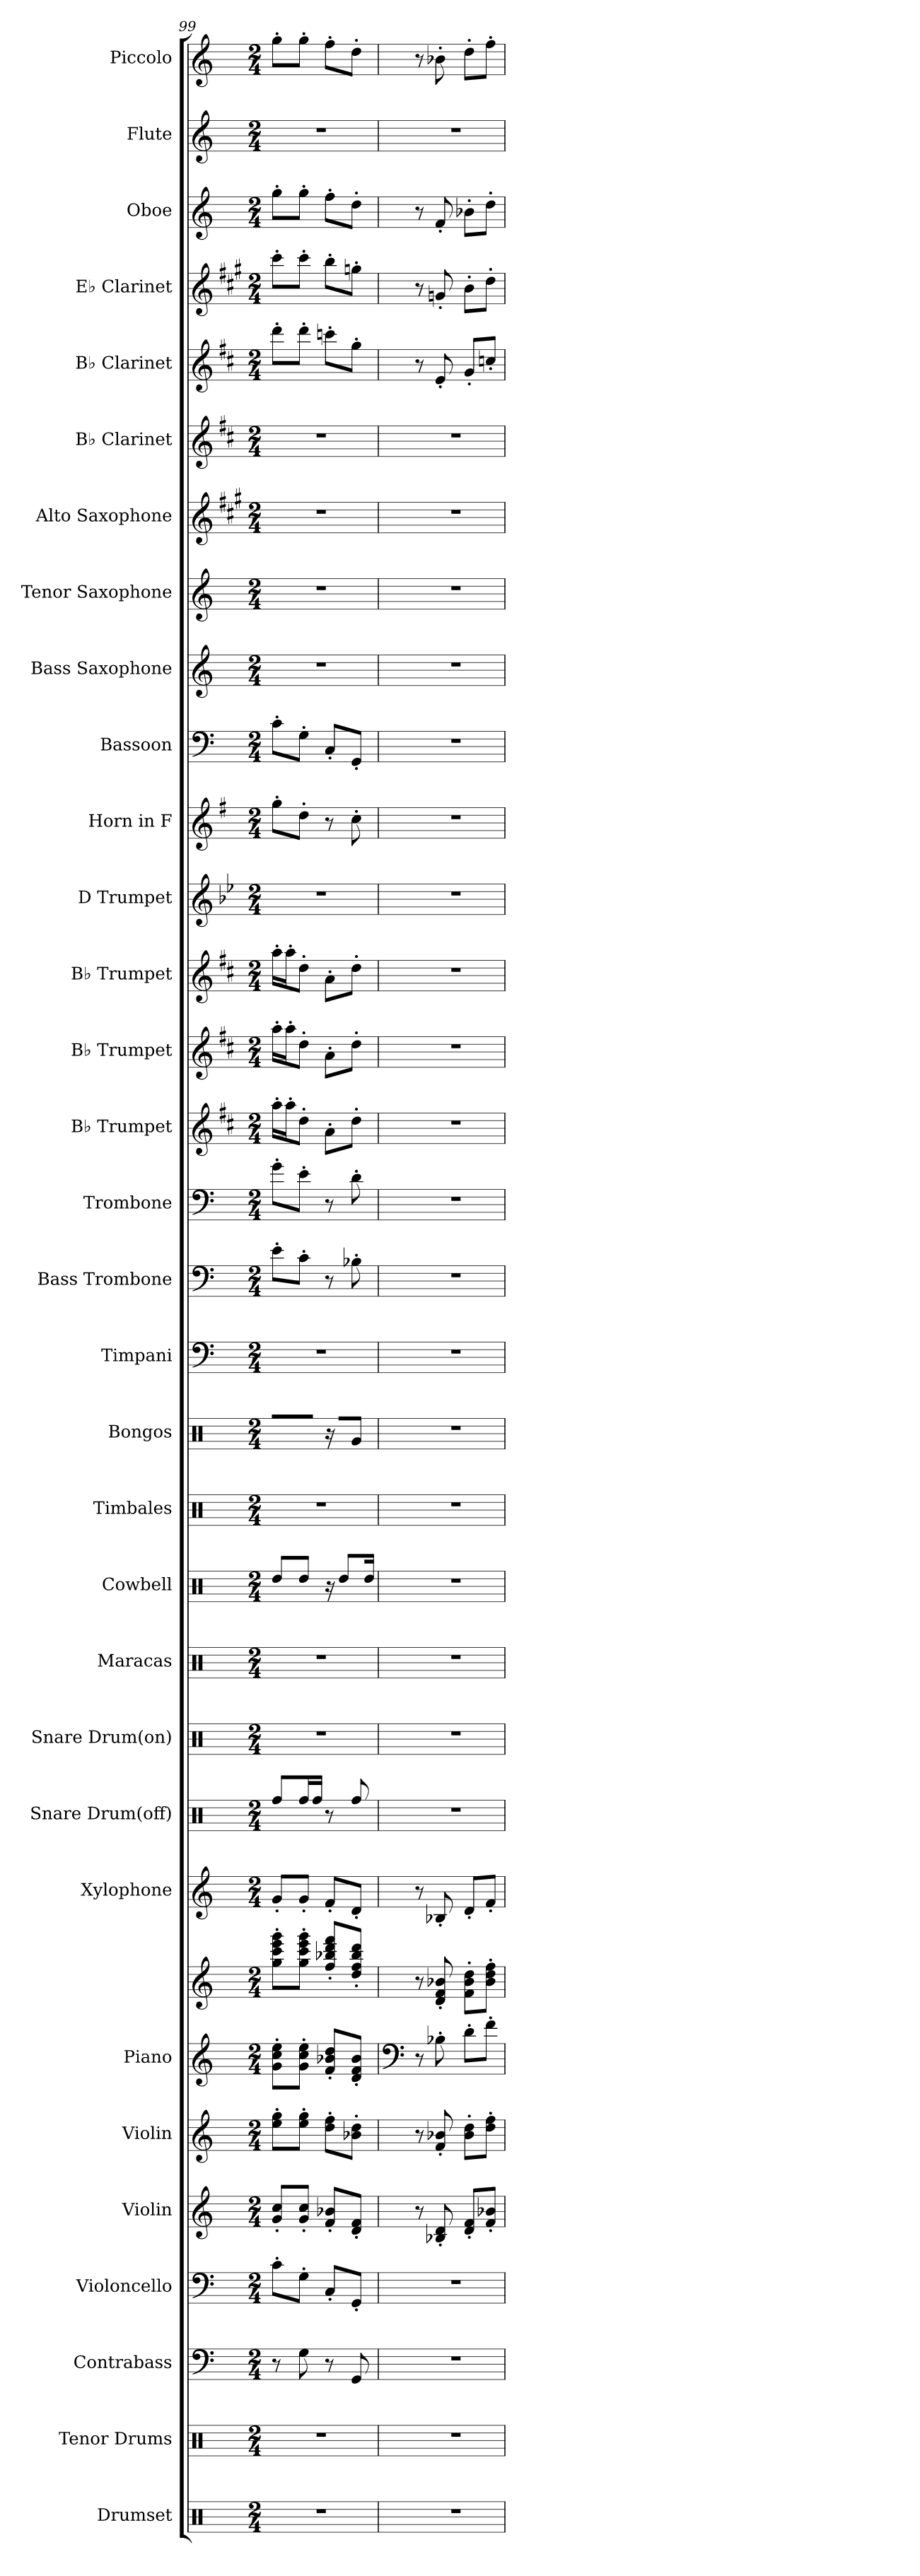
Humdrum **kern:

**kern	**kern	**kern	**kern	**kern	**kern	**kern	**kern	**kern	**kern	**kern	**kern	**kern	**kern	**kern	**kern	**kern	**kern	**kern	**kern	**kern	**kern	**kern	**kern	**kern	**kern	**kern	**kern	**kern	**kern	**kern	**kern	**kern
*part32	*part31	*part30	*part29	*part28	*part27	*part26	*part26	*part25	*part24	*part23	*part22	*part21	*part20	*part19	*part18	*part17	*part16	*part15	*part14	*part13	*part12	*part11	*part10	*part9	*part8	*part7	*part6	*part5	*part4	*part3	*part2	*part1
*staff33	*staff32	*staff31	*staff30	*staff29	*staff28	*staff27	*staff26	*staff25	*staff24	*staff23	*staff22	*staff21	*staff20	*staff19	*staff18	*staff17	*staff16	*staff15	*staff14	*staff13	*staff12	*staff11	*staff10	*staff9	*staff8	*staff7	*staff6	*staff5	*staff4	*staff3	*staff2	*staff1
*I"Drumset	*I"Tenor Drums	*I"Contrabass	*I"Violoncello	*I"Violin	*I"Violin	*I"Piano	*	*I"Xylophone	*I"Snare Drum(off)	*I"Snare Drum(on)	*I"Maracas	*I"Cowbell	*I"Timbales	*I"Bongos	*I"Timpani	*I"Bass Trombone	*I"Trombone	*I"B♭ Trumpet	*I"B♭ Trumpet	*I"B♭ Trumpet	*I"D Trumpet	*I"Horn in F	*I"Bassoon	*I"Bass Saxophone	*I"Tenor Saxophone	*I"Alto Saxophone	*I"B♭ Clarinet	*I"B♭ Clarinet	*I"E♭ Clarinet	*I"Oboe	*I"Flute	*I"Piccolo
*I'Drs.	*I'T.D.	*I'Cb.	*I'Vc.	*I'Vln.	*I'Vln.	*I'Pno.	*	*I'Xyl.	*	*I'Sn. Dr.	*I'Mrcs.	*I'Cowbell	*I'Timb.	*I'Bongos	*I'Timp.	*I'B. Tbn.	*I'Tbn.	*I'B♭ Tpt.	*I'B♭ Tpt.	*I'B♭ Tpt.	*I'D Tpt.	*	*I'Bsn.	*I'B. Sax.	*I'T. Sax.	*I'A. Sax.	*I'B♭ Cl.	*I'B♭ Cl.	*I'E♭ Cl.	*I'Ob.	*I'Fl.	*I'Picc.
*clefX	*clefX	*clefF4	*clefF4	*clefG2	*clefG2	*clefG2	*clefG2	*clefG2	*clefX	*clefX	*clefX	*clefX	*clefX	*clefX	*clefF4	*clefF4	*clefF4	*clefG2	*clefG2	*clefG2	*clefG2	*clefG2	*clefF4	*clefG2	*clefG2	*clefG2	*clefG2	*clefG2	*clefG2	*clefG2	*clefG2	*clefG2
*	*	*ITrd7c12	*	*	*	*	*	*ITrd-7c-12	*	*	*	*	*	*	*	*	*	*ITrd1c2	*ITrd1c2	*ITrd1c2	*ITrd-1c-2	*ITrd4c7	*	*ITrd15c26	*ITrd8c14	*ITrd5c9	*ITrd1c2	*ITrd1c2	*ITrd-2c-3	*	*	*ITrd-7c-12
*k[]	*k[]	*k[]	*k[]	*k[]	*k[]	*k[]	*k[]	*k[]	*k[]	*k[]	*k[]	*k[]	*k[]	*k[]	*k[]	*k[]	*k[]	*k[]	*k[]	*k[]	*k[]	*k[]	*k[]	*k[]	*k[]	*k[]	*k[]	*k[]	*k[]	*k[]	*k[]	*k[]
*M2/4	*M2/4	*M2/4	*M2/4	*M2/4	*M2/4	*M2/4	*M2/4	*M2/4	*M2/4	*M2/4	*M2/4	*M2/4	*M2/4	*M2/4	*M2/4	*M2/4	*M2/4	*M2/4	*M2/4	*M2/4	*M2/4	*M2/4	*M2/4	*M2/4	*M2/4	*M2/4	*M2/4	*M2/4	*M2/4	*M2/4	*M2/4	*M2/4
=99	=99	=99	=99	=99	=99	=99	=99	=99	=99	=99	=99	=99	=99	=99	=99	=99	=99	=99	=99	=99	=99	=99	=99	=99	=99	=99	=99	=99	=99	=99	=99	=99
2r	2r	8r	8c'\L	8g/' 8cc/'L	8ee\' 8gg\'L	8g\' 8cc\' 8ee\'L	8gg\' 8ccc\' 8eee\' 8ggg\'L	8gg'/L	8Rff/L	2r	2r	8Rdd/L	2r	8R/L	2r	8e'\L	8g'\L	16gg'\LL	16gg'\LL	16gg'\LL	2r	8cc'\L	8c'\L	2r	2r	2r	2r	8ccc'\L	8eee'\L	8gg'\L	2r	8ggg'\L
.	.	.	.	.	.	.	.	.	.	.	.	.	.	.	.	.	.	16gg'\J	16gg'\J	16gg'\J	.	.	.	.	.	.	.	.	.	.	.	.
.	.	8GG\	8G'\J	8g/' 8cc/'J	8ee\' 8gg\'J	8g\' 8cc\' 8ee\'J	8gg\' 8ccc\' 8eee\' 8ggg\'J	8gg'/J	16Rff/L	.	.	8Rdd/J	.	16R/L	.	8c'\J	8e'\J	8cc'\J	8cc'\J	8cc'\J	.	8g'\J	8G'\J	.	.	.	.	8ccc'\J	8eee'\J	8gg'\J	.	8ggg'\J
.	.	.	.	.	.	.	.	.	16Rff/JJ	.	.	.	.	16R/JJ	.	.	.	.	.	.	.	.	.	.	.	.	.	.	.	.	.	.
.	.	8r	8C'/L	8f/' 8b-X/'L	8dd\' 8ff\'L	8f/' 8b-X/' 8dd/'L	8ff/' 8bb-X/' 8ddd/' 8fff/'L	8ff'/L	8r	.	.	16r	.	16r	.	8r	8r	8g'\L	8g'\L	8g'\L	.	8r	8C'/L	.	.	.	.	8bb-X'\L	8ddd'\L	8ff'\L	.	8fff'\L
.	.	.	.	.	.	.	.	.	.	.	.	8Rdd/L	.	16R/KL	.	.	.	.	.	.	.	.	.	.	.	.	.	.	.	.	.	.
.	.	8GGG/	8GG'/J	8d/' 8f/'J	8b-X\' 8dd\'J	8d/' 8f/' 8b-/'J	8dd/' 8ff/' 8bb-/' 8ddd/'J	8dd'/J	8Rff/	.	.	.	.	8Rg/J	.	8B-X'\	8d'\	8cc'\J	8cc'\J	8cc'\J	.	8f'\	8GG'/J	.	.	.	.	8ff'\J	8bb-X'\J	8dd'\J	.	8ddd'\J
.	.	.	.	.	.	.	.	.	.	.	.	16Rdd/Jk	.	.	.	.	.	.	.	.	.	.	.	.	.	.	.	.	.	.	.	.
=100	=100	=100	=100	=100	=100	=100	=100	=100	=100	=100	=100	=100	=100	=100	=100	=100	=100	=100	=100	=100	=100	=100	=100	=100	=100	=100	=100	=100	=100	=100	=100	=100
*	*	*	*	*	*	*clefF4	*	*	*	*	*	*	*	*	*	*	*	*	*	*	*	*	*	*	*	*	*	*	*	*	*	*
2r	2r	2r	2r	8r	8r	8r	8r	8r	2r	2r	2r	2r	2r	2r	2r	2r	2r	2r	2r	2r	2r	2r	2r	2r	2r	2r	2r	8r	8r	8r	2r	8r
.	.	.	.	8B-X/' 8d/'	8f/' 8b-X/'	8B-X'\	8d/' 8f/' 8b-X/'	8b-X'/	.	.	.	.	.	.	.	.	.	.	.	.	.	.	.	.	.	.	.	8d'/	8b-X'/	8f'/	.	8bb-X'\
.	.	.	.	8d/' 8f/'L	8b-\' 8dd\'L	8d'\L	8f\' 8b-\' 8dd\'L	8dd'/L	.	.	.	.	.	.	.	.	.	.	.	.	.	.	.	.	.	.	.	8f'/L	8dd'\L	8b-X'\L	.	8ddd'\L
.	.	.	.	8f/' 8b-X/'J	8dd\' 8ff\'J	8f'\J	8b-\' 8dd\' 8ff\'J	8ff'/J	.	.	.	.	.	.	.	.	.	.	.	.	.	.	.	.	.	.	.	8b-X'/J	8ff'\J	8dd'\J	.	8fff'\J
=	=	=	=	=	=	=	=	=	=	=	=	=	=	=	=	=	=	=	=	=	=	=	=	=	=	=	=	=	=	=	=	=
*-	*-	*-	*-	*-	*-	*-	*-	*-	*-	*-	*-	*-	*-	*-	*-	*-	*-	*-	*-	*-	*-	*-	*-	*-	*-	*-	*-	*-	*-	*-	*-	*-
